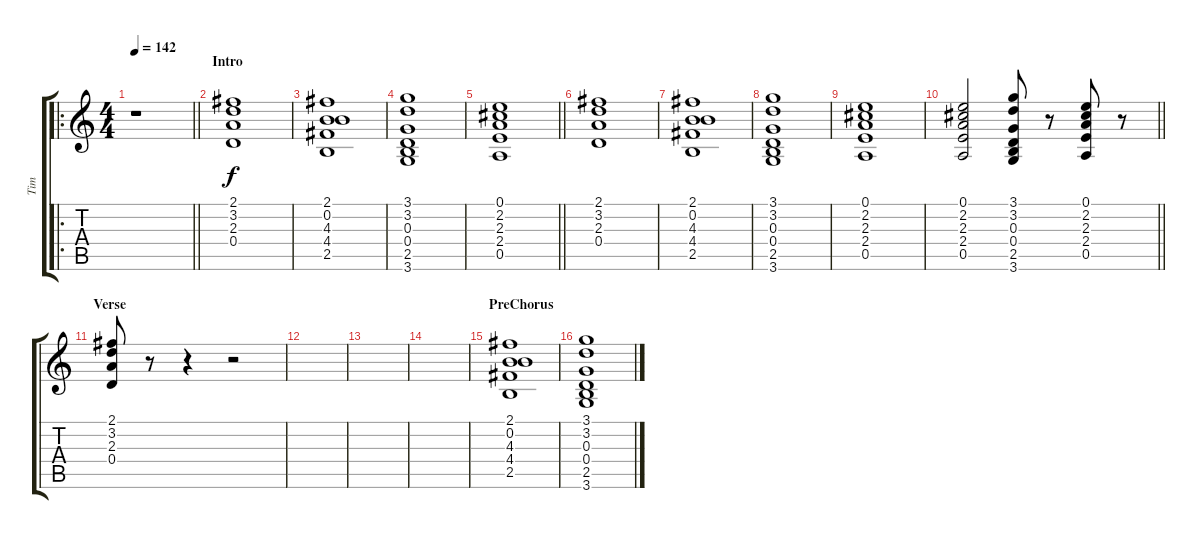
\track ("Tim" "Tim") {instrument overdrivenguitar}
\staff {score tabs}
\tuning (E4 B3 G3 D3 A2 E2) {hide}
\ro
\ts (4 4)
\tempo 142
\clef g2
\barLineRight lightlight
\ks c
r.1{dy f instrument overdrivenguitar} |
\section ("" "Intro")
(2.1 3.2 2.3 0.4).1 |
(2.1 0.2 4.3 4.4 2.5).1 |
(3.1 3.2 0.3 0.4 2.5 3.6).1 |
\barLineRight lightlight
(0.1 2.2 2.3 2.4 0.5).1 |
(2.1 3.2 2.3 0.4).1 |
(2.1 0.2 4.3 4.4 2.5).1 |
(3.1 3.2 0.3 0.4 2.5 3.6).1 |
(0.1 2.2 2.3 2.4 0.5).1 |
\barLineRight lightlight
(0.1 2.2 2.3 2.4 0.5).2 (3.1 3.2 0.3 0.4 2.5 3.6).8 r.8 (0.1 2.2 2.3 2.4 0.5).8 r.8 |
\section ("" "Verse")
(2.1 3.2 2.3 0.4).8 r.8 r.4 r.2 |
|
|
|
\section ("" "PreChorus")
(2.1 0.2 4.3 4.4 2.5).1 |
(3.1 3.2 0.3 0.4 2.5 3.6).1
